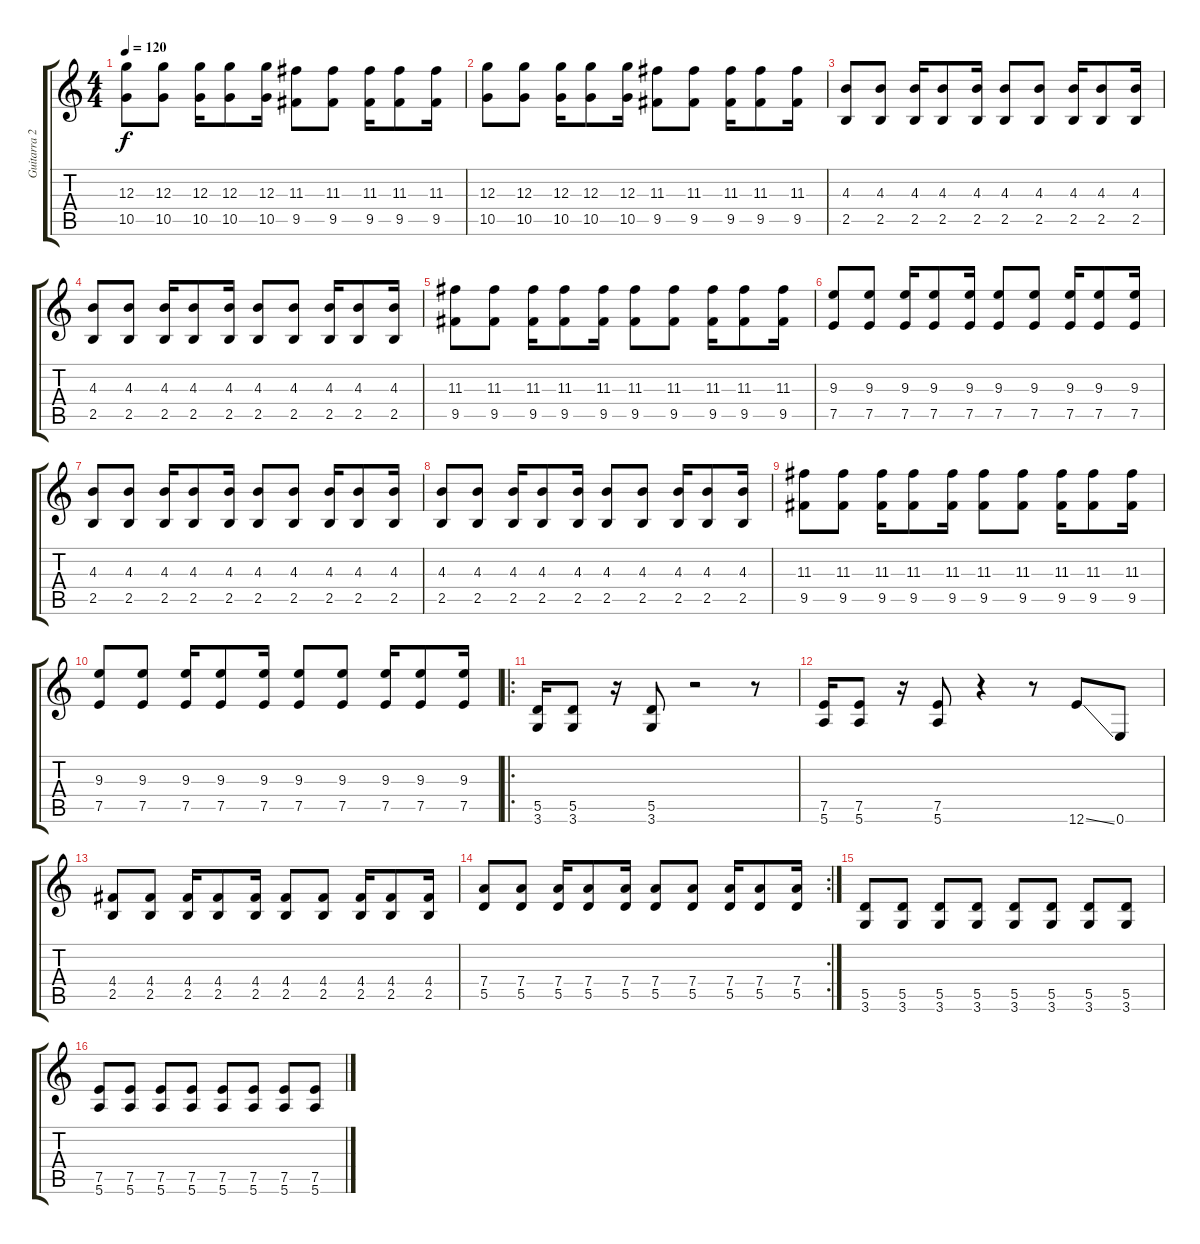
\track ("Guitarra 2" "Guitarra 2") {instrument overdrivenguitar}
\staff {score tabs}
\tuning (E4 B3 G3 D3 A2 E2) {hide}
\ts (4 4)
\tempo 120
\clef g2
\ks c
(12.3 10.5).8{dy f} (12.3 10.5).8 (12.3 10.5).16 (12.3 10.5).8 (12.3 10.5).16 (11.3 9.5).8 (11.3 9.5).8 (11.3 9.5).16 (11.3 9.5).8 (11.3 9.5).16 |
(12.3 10.5).8 (12.3 10.5).8 (12.3 10.5).16 (12.3 10.5).8 (12.3 10.5).16 (11.3 9.5).8 (11.3 9.5).8 (11.3 9.5).16 (11.3 9.5).8 (11.3 9.5).16 |
(4.3 2.5).8 (4.3 2.5).8 (4.3 2.5).16 (4.3 2.5).8 (4.3 2.5).16 (4.3 2.5).8 (4.3 2.5).8 (4.3 2.5).16 (4.3 2.5).8 (4.3 2.5).16 |
(4.3 2.5).8 (4.3 2.5).8 (4.3 2.5).16 (4.3 2.5).8 (4.3 2.5).16 (4.3 2.5).8 (4.3 2.5).8 (4.3 2.5).16 (4.3 2.5).8 (4.3 2.5).16 |
(11.3 9.5).8 (11.3 9.5).8 (11.3 9.5).16 (11.3 9.5).8 (11.3 9.5).16 (11.3 9.5).8 (11.3 9.5).8 (11.3 9.5).16 (11.3 9.5).8 (11.3 9.5).16 |
(9.3 7.5).8 (9.3 7.5).8 (9.3 7.5).16 (9.3 7.5).8 (9.3 7.5).16 (9.3 7.5).8 (9.3 7.5).8 (9.3 7.5).16 (9.3 7.5).8 (9.3 7.5).16 |
(4.3 2.5).8 (4.3 2.5).8 (4.3 2.5).16 (4.3 2.5).8 (4.3 2.5).16 (4.3 2.5).8 (4.3 2.5).8 (4.3 2.5).16 (4.3 2.5).8 (4.3 2.5).16 |
(4.3 2.5).8 (4.3 2.5).8 (4.3 2.5).16 (4.3 2.5).8 (4.3 2.5).16 (4.3 2.5).8 (4.3 2.5).8 (4.3 2.5).16 (4.3 2.5).8 (4.3 2.5).16 |
(11.3 9.5).8 (11.3 9.5).8 (11.3 9.5).16 (11.3 9.5).8 (11.3 9.5).16 (11.3 9.5).8 (11.3 9.5).8 (11.3 9.5).16 (11.3 9.5).8 (11.3 9.5).16 |
(9.3 7.5).8 (9.3 7.5).8 (9.3 7.5).16 (9.3 7.5).8 (9.3 7.5).16 (9.3 7.5).8 (9.3 7.5).8 (9.3 7.5).16 (9.3 7.5).8 (9.3 7.5).16 |
\ro
(5.5 3.6).16 (5.5 3.6).8 r.16 (5.5 3.6).8 r.2 r.8 |
(7.5 5.6).16 (7.5 5.6).8 r.16 (7.5 5.6).8 r.4 r.8 12.6{ss}.8 0.6.8 |
(4.4 2.5).8 (4.4 2.5).8 (4.4 2.5).16 (4.4 2.5).8 (4.4 2.5).16 (4.4 2.5).8 (4.4 2.5).8 (4.4 2.5).16 (4.4 2.5).8 (4.4 2.5).16 |
\rc 2
(7.4 5.5).8 (7.4 5.5).8 (7.4 5.5).16 (7.4 5.5).8 (7.4 5.5).16 (7.4 5.5).8 (7.4 5.5).8 (7.4 5.5).16 (7.4 5.5).8 (7.4 5.5).16 |
(5.5 3.6).8 (5.5 3.6).8 (5.5 3.6).8 (5.5 3.6).8 (5.5 3.6).8 (5.5 3.6).8 (5.5 3.6).8 (5.5 3.6).8 |
(7.5 5.6).8 (7.5 5.6).8 (7.5 5.6).8 (7.5 5.6).8 (7.5 5.6).8 (7.5 5.6).8 (7.5 5.6).8 (7.5 5.6).8
